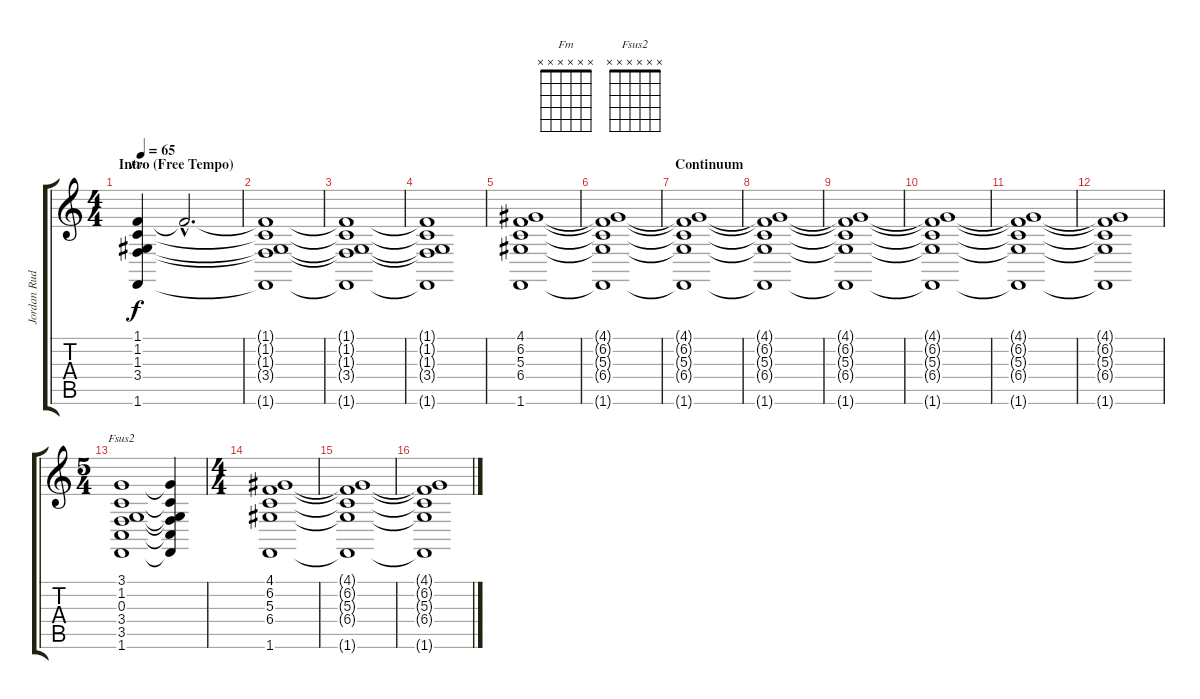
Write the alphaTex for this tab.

\track ("Jordan Rudess" "Jordan Rud") {instrument acousticgrandpiano}
\staff {score tabs}
\tuning (E4 B3 G3 D3 A2 E2) {hide}
\chord ("Fm" x x x x x x)
\chord ("Fsus2" x x x x x x)
\ts (4 4)
\section ("" "Intro (Free Tempo)")
\tempo 65
\clef g2
\ks c
(1.1 1.2 1.3 3.4 1.6).4{ch "Fm" dy f volume 0 instrument pad2warm} 1.1{hac t}.2{d volume 12} |
(1.1{t} 1.2{t} 1.3{t} 3.4{t} 1.6{t}).1 |
(1.1{t} 1.2{t} 1.3{t} 3.4{t} 1.6{t}).1 |
(1.1{t} 1.2{t} 1.3{t} 3.4{t} 1.6{t}).1 |
(4.1 6.2 5.3 6.4 1.6).1 |
(4.1{t} 6.2{t} 5.3{t} 6.4{t} 1.6{t}).1 |
\section ("" "Continuum")
(4.1{t} 6.2{t} 5.3{t} 6.4{t} 1.6{t}).1 |
(4.1{t} 6.2{t} 5.3{t} 6.4{t} 1.6{t}).1 |
(4.1{t} 6.2{t} 5.3{t} 6.4{t} 1.6{t}).1 |
(4.1{t} 6.2{t} 5.3{t} 6.4{t} 1.6{t}).1 |
(4.1{t} 6.2{t} 5.3{t} 6.4{t} 1.6{t}).1 |
(4.1{t} 6.2{t} 5.3{t} 6.4{t} 1.6{t}).1 |
\ts (5 4)
(3.1 1.2 0.3 3.4 3.5 1.6).1{ch "Fsus2"} (3.1{t} 1.2{t} 0.3{t} 3.4{t} 3.5{t} 1.6{t}).4 |
\ts (4 4)
(4.1 6.2 5.3 6.4 1.6).1 |
(4.1{t} 6.2{t} 5.3{t} 6.4{t} 1.6{t}).1 |
(4.1{t} 6.2{t} 5.3{t} 6.4{t} 1.6{t}).1
